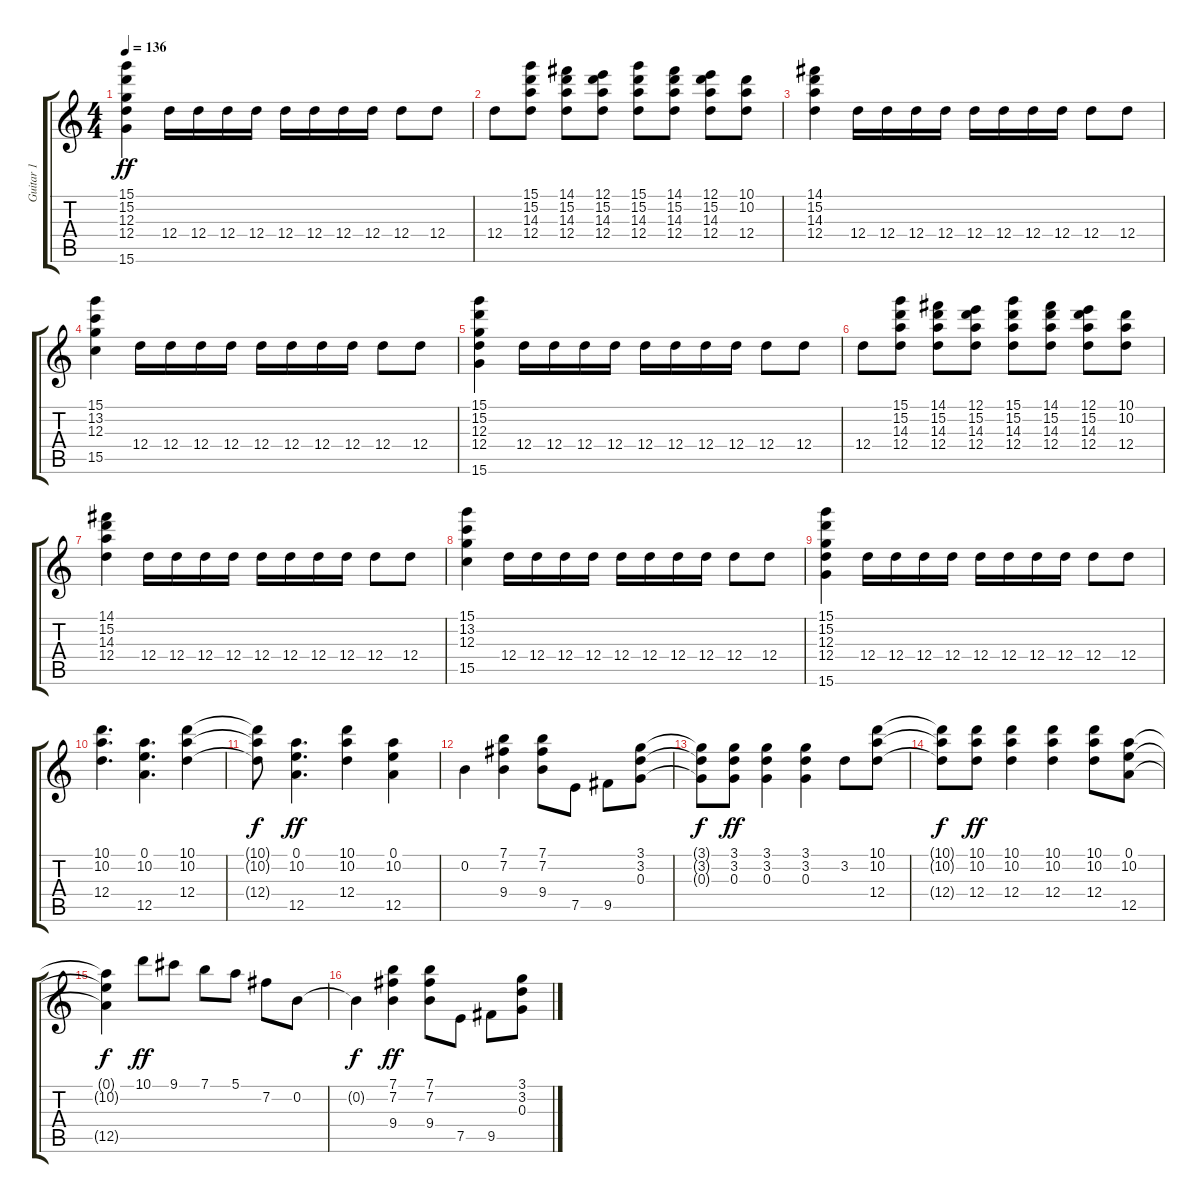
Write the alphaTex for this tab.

\track ("Guitar 1" "Guitar 1") {instrument distortionguitar}
\staff {score tabs}
\tuning (E4 B3 G3 D3 A2 E2) {hide}
\ts (4 4)
\tempo 136
\clef g2
\ks c
(15.1 15.2 12.3 12.4 15.6).4{dy ff} 12.4.16 12.4.16 12.4.16 12.4.16 12.4.16 12.4.16 12.4.16 12.4.16 12.4.8 12.4.8 |
12.4.8 (15.1 15.2 14.3 12.4).8 (14.1 15.2 14.3 12.4).8 (12.1 15.2 14.3 12.4).8 (15.1 15.2 14.3 12.4).8 (14.1 15.2 14.3 12.4).8 (12.1 15.2 14.3 12.4).8 (10.1 10.2 12.4).8 |
(14.1 15.2 14.3 12.4).4 12.4.16 12.4.16 12.4.16 12.4.16 12.4.16 12.4.16 12.4.16 12.4.16 12.4.8 12.4.8 |
(15.1 13.2 12.3 15.5).4 12.4.16 12.4.16 12.4.16 12.4.16 12.4.16 12.4.16 12.4.16 12.4.16 12.4.8 12.4.8 |
(15.1 15.2 12.3 12.4 15.6).4 12.4.16 12.4.16 12.4.16 12.4.16 12.4.16 12.4.16 12.4.16 12.4.16 12.4.8 12.4.8 |
12.4.8 (15.1 15.2 14.3 12.4).8 (14.1 15.2 14.3 12.4).8 (12.1 15.2 14.3 12.4).8 (15.1 15.2 14.3 12.4).8 (14.1 15.2 14.3 12.4).8 (12.1 15.2 14.3 12.4).8 (10.1 10.2 12.4).8 |
(14.1 15.2 14.3 12.4).4 12.4.16 12.4.16 12.4.16 12.4.16 12.4.16 12.4.16 12.4.16 12.4.16 12.4.8 12.4.8 |
(15.1 13.2 12.3 15.5).4 12.4.16 12.4.16 12.4.16 12.4.16 12.4.16 12.4.16 12.4.16 12.4.16 12.4.8 12.4.8 |
(15.1 15.2 12.3 12.4 15.6).4 12.4.16 12.4.16 12.4.16 12.4.16 12.4.16 12.4.16 12.4.16 12.4.16 12.4.8 12.4.8 |
(10.1 10.2 12.4).4{d} (0.1 10.2 12.5).4{d} (10.1 10.2 12.4).4 |
(10.1{t} 10.2{t} 12.4{t}).8{dy f} (0.1 10.2 12.5).4{d dy ff} (10.1 10.2 12.4).4 (0.1 10.2 12.5).4 |
0.2.4 (7.1 7.2 9.4).4 (7.1 7.2 9.4).8 7.5.8 9.5.8 (3.1 3.2 0.3).8 |
(3.1{t} 3.2{t} 0.3{t}).8{dy f} (3.1 3.2 0.3).8{dy ff} (3.1 3.2 0.3).4 (3.1 3.2 0.3).4 3.2.8 (10.1 10.2 12.4).8 |
(10.1{t} 10.2{t} 12.4{t}).8{dy f} (10.1 10.2 12.4).8{dy ff} (10.1 10.2 12.4).4 (10.1 10.2 12.4).4 (10.1 10.2 12.4).8 (0.1 10.2 12.5).8 |
(0.1{t} 10.2{t} 12.5{t}).4{dy f} 10.1.8{dy ff} 9.1.8 7.1.8 5.1.8 7.2.8 0.2.8 |
0.2{t}.4{dy f} (7.1 7.2 9.4).4{dy ff} (7.1 7.2 9.4).8 7.5.8 9.5.8 (3.1 3.2 0.3).8
